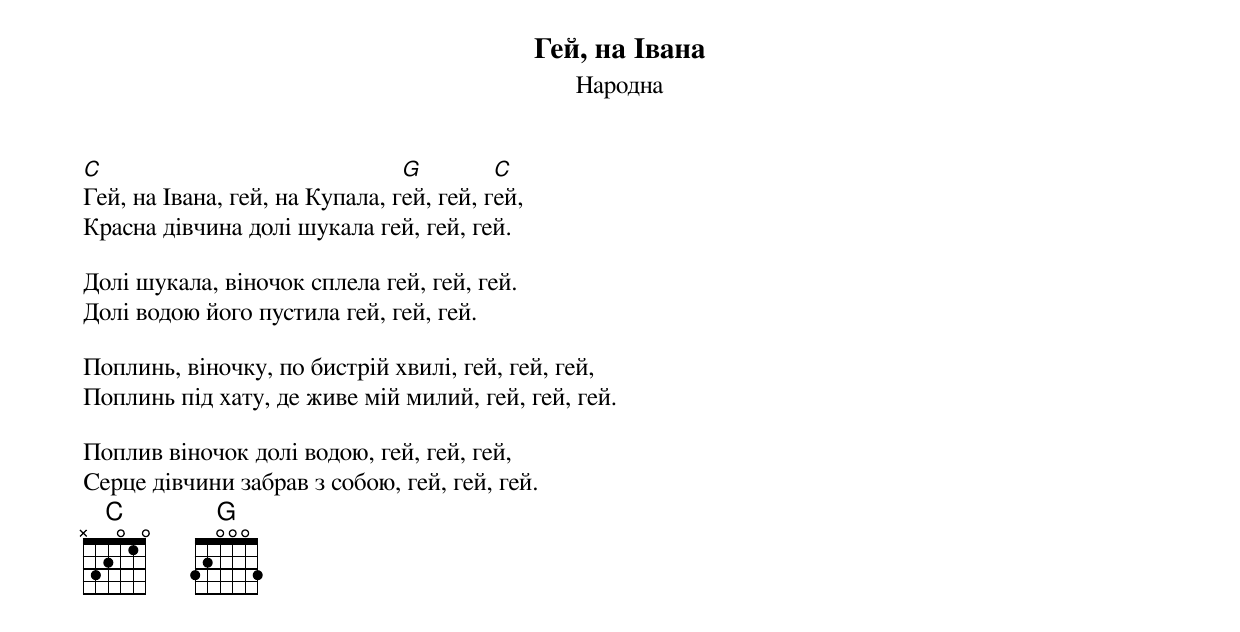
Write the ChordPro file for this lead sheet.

{title: Гей, на Івана}
{subtitle: Народна}

[C]Гей, на Івана, гей, на Купала, г[G]ей, гей, г[C]ей,
Красна дівчина долі шукала гей, гей, гей.

Долі шукала, віночок сплела гей, гей, гей.
Долі водою його пустила гей, гей, гей.

Поплинь, віночку, по бистрій хвилі, гей, гей, гей,
Поплинь під хату, де живе мій милий, гей, гей, гей.

Поплив віночок долі водою, гей, гей, гей,
Серце дівчини забрав з собою, гей, гей, гей.
